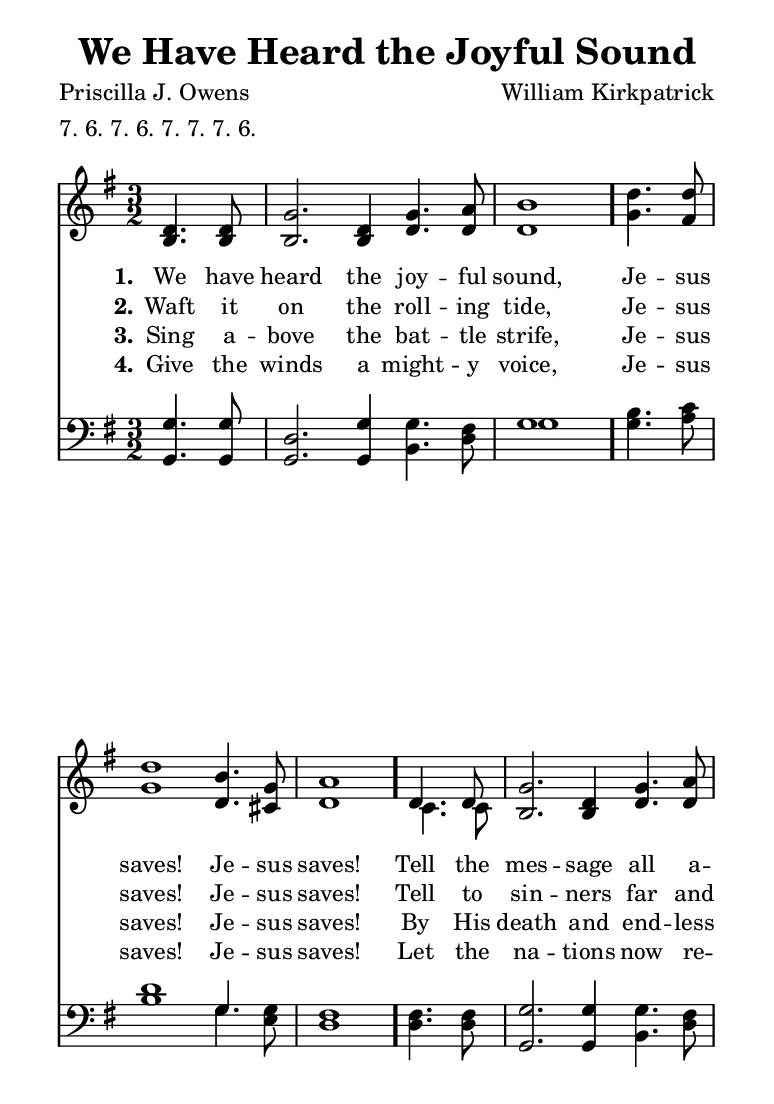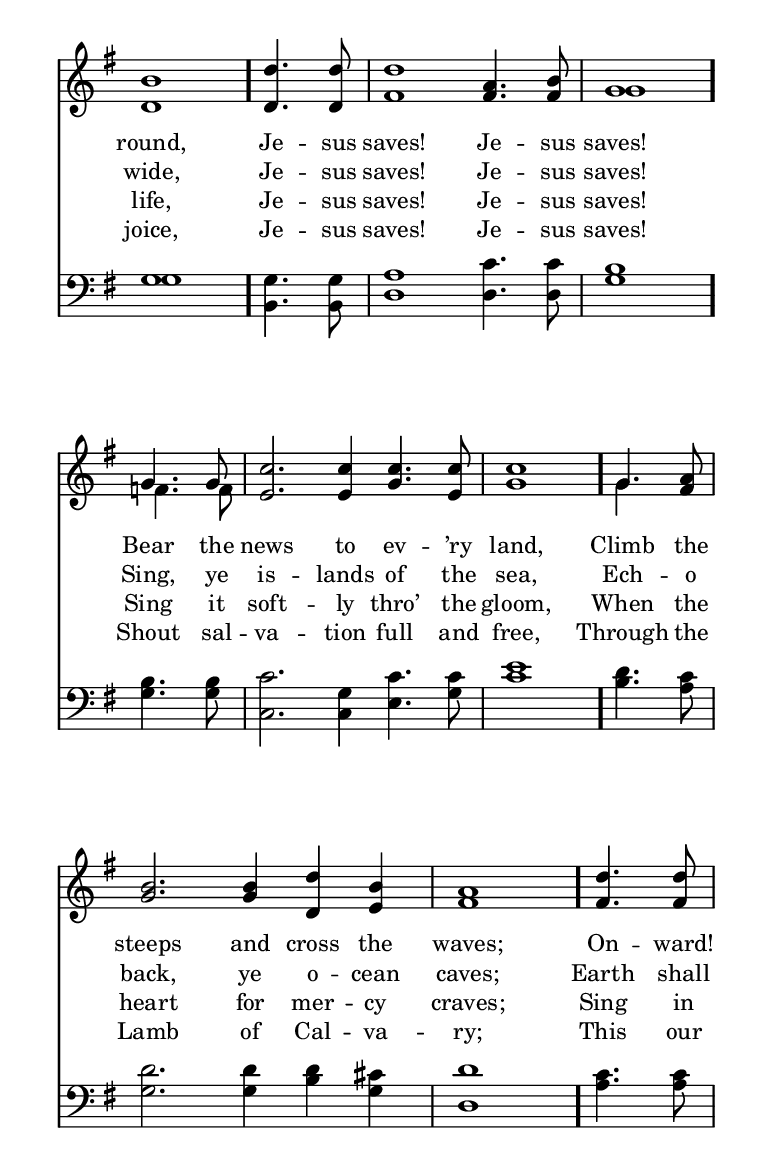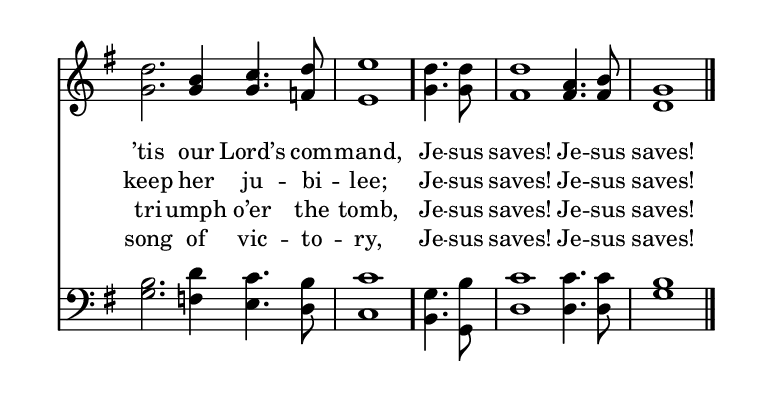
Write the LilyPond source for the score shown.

\include "common/global.ily"
\paper {
  \include "common/paper.ily"
}

\header{
  %gospel
  hymnnumber = "132"
  title = "We Have Heard the Joyful Sound"
  tunename = "Jesus Saves"
  meter = "7. 6. 7. 6. 7. 7. 7. 6."
  poet = "Priscilla J. Owens"
  composer = "William Kirkpatrick"
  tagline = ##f
}

% for fermata in MIDI
ta = { \tempo 2=80 }
tb = { \tempo 2=40 }

patternAA = { c4. c8 | c2. c4 c4. c8 | c1 }
patternAB = { c4. c8 | c2. c4 c4  c4 | c1 }

patternBA = { c4. c8 | c1 c4. c8 | c1 }

global = {
  \include "common/overrides.ily"
  \override Staff.TimeSignature.style = #'numbered
  \time 3/2
  \override Score.MetronomeMark.transparent = ##t % hide all fermata changes too
  \ta
  \key g \major
  \partial 2
  \autoBeamOff
}

notesSoprano = {
\global
\relative c' {

  \changePitch \patternAA { d d | g d g a | b }
  \changePitch \patternBA { d d | d b g | a }
  \changePitch \patternAA { d, d | g d g a | b }
  \changePitch \patternBA { d d | d a b | g }

  \changePitch \patternAA { g g | c c c c | c }
  \changePitch \patternAB { g a | b b d b | a }
  \changePitch \patternAA { d d | d b c d | e }
  \changePitch \patternBA { d d | d a b | g }

  \bar "|."

}
}

notesAlto = {
\global
\relative e' {

  \changePitch \patternAA { b b | b b d d | d }
  \changePitch \patternBA { g fis | g d cis | d }
  \changePitch \patternAA { c c | b b d d | d }
  \changePitch \patternBA { d d | fis fis fis | g }

  \changePitch \patternAA { f f | e e g e | g }
  \changePitch \patternAB { g fis | g g d e | fis }
  \changePitch \patternAA { fis fis | g g g f | e }
  \changePitch \patternBA { g g | fis fis fis | d }

}
}

notesTenor = {
\global
\relative a {

  \changePitch \patternAA { g g | d g g fis | g }
  \changePitch \patternBA { b c | d g, g | fis }
  \changePitch \patternAA { fis fis | g g g fis | g }
  \changePitch \patternBA { g g | a c c | b }

  \changePitch \patternAA { b b | c g c c | e }
  \changePitch \patternAB { d c | d d d cis | d }
  \changePitch \patternAA { c c | b d c b | c }
  \changePitch \patternBA { g b | c c c | b }

}
}

notesBass = {
\global
\relative f, {

  \changePitch \patternAA { g g | g g b d | g }
  \changePitch \patternBA { g a | b g e | d }
  \changePitch \patternAA { d d | g, g b d | g }
  \changePitch \patternBA { b, b | d d d | g }

  \changePitch \patternAA { g g | c, c e g | c }
  \changePitch \patternAB { b a | g g b g | d }
  \changePitch \patternAA { a' a | g f e d | c }
  \changePitch \patternBA { b g | d' d d | g }

}
}

wordsA = \lyricmode {
\set stanza = "1."

We have heard the joy -- ful sound, \bar "."
Je -- sus saves! Je -- sus saves! \bar "." \eogbreak
Tell the mes -- sage all a -- round, \bar "."
Je -- sus saves! Je -- sus saves! \bar "." \eogbreak
Bear the news to ev -- ’ry land, \bar "."
Climb the steeps and cross the waves; \bar "." \eogbreak
On -- ward! ’tis our Lord’s com -- mand, \bar "."
Je -- sus saves! Je -- sus saves! \bar "." \eogbreak

}

wordsB = \lyricmode {
\set stanza = "2."

Waft it on the roll -- ing tide,
Je -- sus saves! Je -- sus saves!
Tell to sin -- ners far and wide,
Je -- sus saves! Je -- sus saves!
Sing, ye is -- lands of the sea,
Ech -- o back, ye o -- cean caves;
Earth shall keep her ju -- bi -- lee;
Je -- sus saves! Je -- sus saves!

}

wordsC = \lyricmode {
\set stanza = "3."

Sing a -- bove the bat -- tle strife,
Je -- sus saves! Je -- sus saves!
By His death and end -- less life,
Je -- sus saves! Je -- sus saves!
Sing it soft -- ly thro’ the gloom,
When the heart for mer -- cy craves;
Sing in tri -- umph o’er the tomb,
Je -- sus saves! Je -- sus saves!

}

wordsD = \lyricmode {
\set stanza = "4."

Give the winds a might -- y voice,
Je -- sus saves! Je -- sus saves!
Let the na -- tions now re -- joice,
Je -- sus saves! Je -- sus saves!
Shout sal -- va -- tion full and free,
Through the Lamb of Cal -- va -- ry;
This our song of vic -- to -- ry,
Je -- sus saves! Je -- sus saves!

}

\score {
  \context ChoirStaff <<
    \context Staff = upper <<
      \set Staff.autoBeaming = ##f
      \set ChoirStaff.systemStartDelimiter = #'SystemStartBar
      \set ChoirStaff.printPartCombineTexts = ##f
      \partcombine #'(2 . 9) \notesSoprano \notesAlto
      \context NullVoice = sopranos { \voiceOne << \notesSoprano >> }
      \context NullVoice = altos { \voiceTwo << \notesAlto >> }
      \context Lyrics = one   \lyricsto sopranos \wordsA
      \context Lyrics = two   \lyricsto sopranos \wordsB
      \context Lyrics = three \lyricsto sopranos \wordsC
      \context Lyrics = four  \lyricsto sopranos \wordsD
    >>
    \context Staff = men <<
      \set Staff.autoBeaming = ##f
      \clef bass
      \set ChoirStaff.printPartCombineTexts = ##f
      \partcombine #'(2 . 9) \notesTenor \notesBass
      \context NullVoice = tenors { \voiceOne << \notesTenor >> }
      \context NullVoice = basses { \voiceTwo << \notesBass >> }
    >>
  >>
  \layout {
    \include "common/layout.ily"
  }
  \midi{
    \include "common/midi.ily"
  }
}

\version "2.19.49"  % necessary for upgrading to future LilyPond versions.

% vi:set et ts=2 sw=2 ai nocindent syntax=lilypond:
